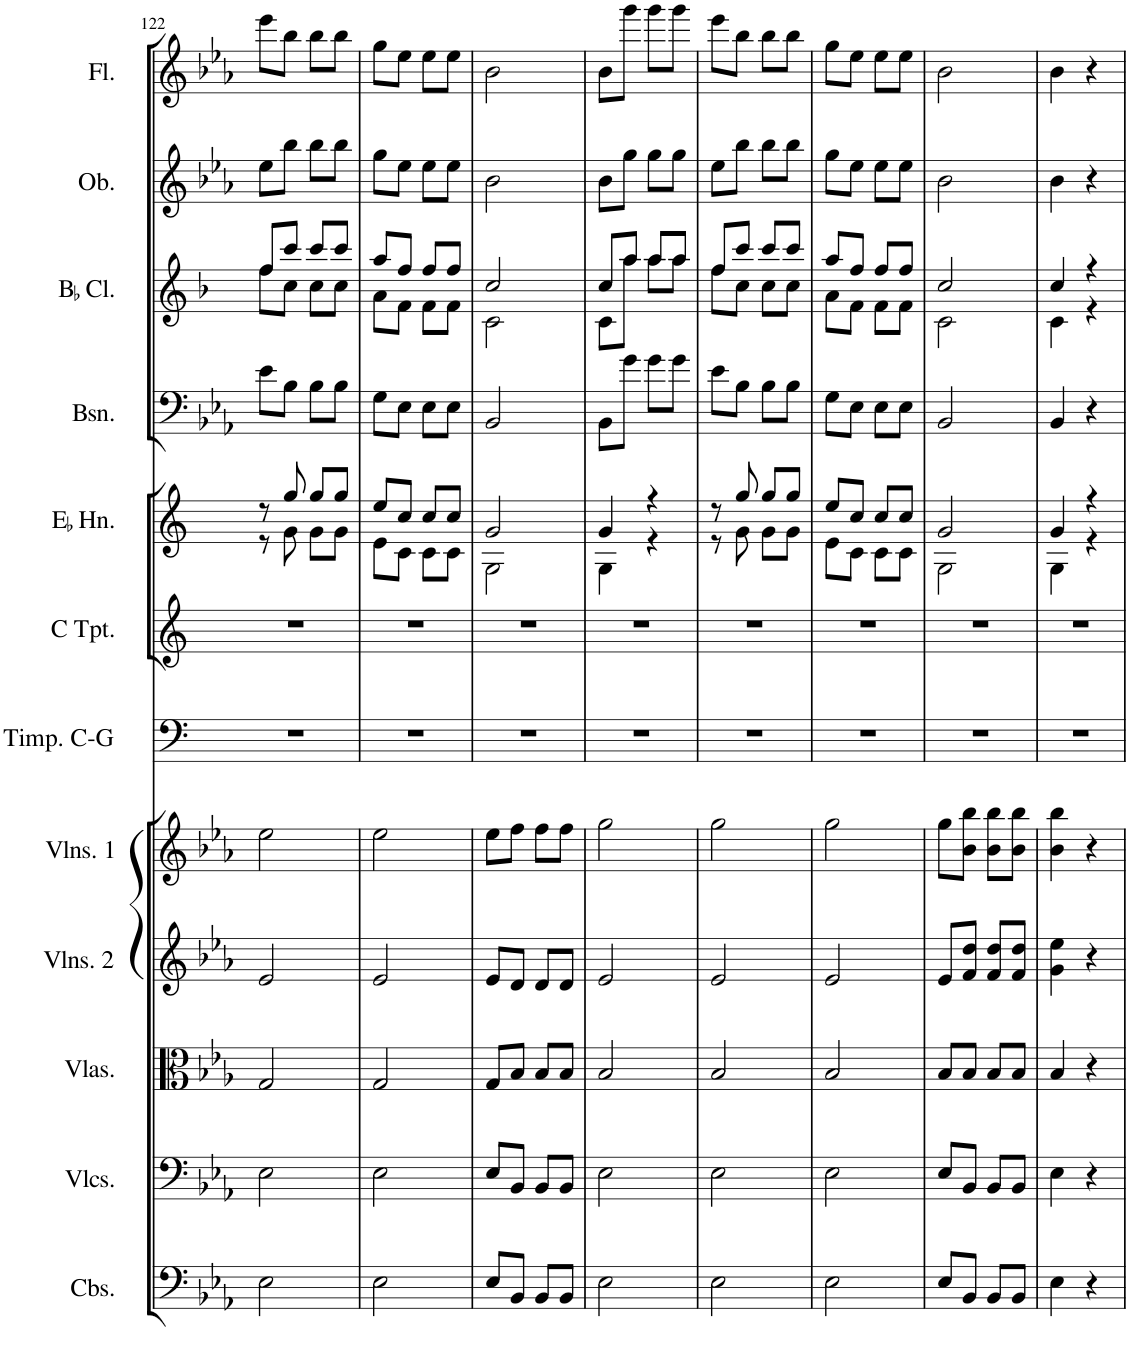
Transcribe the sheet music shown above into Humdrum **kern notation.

**kern	**kern	**kern	**kern	**kern	**kern	**kern	**kern	**kern	**kern	**kern	**kern
*part12	*part11	*part10	*part9	*part8	*part7	*part6	*part5	*part4	*part3	*part2	*part1
*staff12	*staff11	*staff10	*staff9	*staff8	*staff7	*staff6	*staff5	*staff4	*staff3	*staff2	*staff1
*I"Contrabasses	*I"Violoncellos	*I"Violas	*I"Violins 2	*I"Violins 1	*I"Timpani  C - G	*I"C Trumpet	*I"EaccidentalFlat Horn	*I"Bassoon	*I"BaccidentalFlat Clarinet	*I"Oboe	*I"Flute
*I'Cbs.	*I'Vlcs.	*I'Vlas.	*I'Vlns. 2	*I'Vlns. 1	*I'Timp. C-G	*I'C Tpt.	*I'EaccidentalFlat Hn.	*I'Bsn.	*I'BaccidentalFlat Cl.	*I'Ob.	*I'Fl.
!!LO:PB:g=z
*clefF4	*clefF4	*clefC3	*clefG2	*clefG2	*clefF4	*clefG2	*clefG2	*clefF4	*clefG2	*clefG2	*clefG2
*Trd7c12	*	*	*	*	*	*Trd1c2	*Trd5c9	*	*Trd1c2	*	*
*k[b-e-a-]	*k[b-e-a-]	*k[b-e-a-]	*k[b-e-a-]	*k[b-e-a-]	*k[]	*k[]	*k[]	*k[b-e-a-]	*k[b-]	*k[b-e-a-]	*k[b-e-a-]
*M2/4	*M2/4	*M2/4	*M2/4	*M2/4	*M2/4	*M2/4	*M2/4	*M2/4	*M2/4	*M2/4	*M2/4
=122	=122	=122	=122	=122	=122	=122	=122	=122	=122	=122	=122
*	*	*	*	*	*	*	*^	*	*^	*	*
2E-\	2E-\	2G/	2e-/	2ee-\	2r	2r	8r	8r	8e-\L	8ff/L	8ff\L	8ee-\L	8eee-\L
.	.	.	.	.	.	.	8gg/	8g\	8B-\J	8ccc/J	8cc\J	8bb-\J	8bb-\J
.	.	.	.	.	.	.	8gg/L	8g\L	8B-\L	8ccc/L	8cc\L	8bb-\L	8bb-\L
.	.	.	.	.	.	.	8gg/J	8g\J	8B-\J	8ccc/J	8cc\J	8bb-\J	8bb-\J
=123	=123	=123	=123	=123	=123	=123	=123	=123	=123	=123	=123	=123	=123
2E-\	2E-\	2G/	2e-/	2ee-\	2r	2r	8ee/L	8e\L	8G\L	8aa/L	8a\L	8gg\L	8gg\L
.	.	.	.	.	.	.	8cc/J	8c\J	8E-\J	8ff/J	8f\J	8ee-\J	8ee-\J
.	.	.	.	.	.	.	8cc/L	8c\L	8E-\L	8ff/L	8f\L	8ee-\L	8ee-\L
.	.	.	.	.	.	.	8cc/J	8c\J	8E-\J	8ff/J	8f\J	8ee-\J	8ee-\J
=124	=124	=124	=124	=124	=124	=124	=124	=124	=124	=124	=124	=124	=124
8E-/L	8E-/L	8G/L	8e-/L	8ee-\L	2r	2r	2g/	2G\	2BB-/	2cc/	2c\	2b-\	2b-\
8BB-/J	8BB-/J	8B-/J	8d/J	8ff\J	.	.	.	.	.	.	.	.	.
8BB-/L	8BB-/L	8B-/L	8d/L	8ff\L	.	.	.	.	.	.	.	.	.
8BB-/J	8BB-/J	8B-/J	8d/J	8ff\J	.	.	.	.	.	.	.	.	.
=125	=125	=125	=125	=125	=125	=125	=125	=125	=125	=125	=125	=125	=125
2E-\	2E-\	2B-/	2e-/	2gg\	2r	2r	4g/	4G\	8BB-\L	8cc/L	8c\L	8b-\L	8b-\L
.	.	.	.	.	.	.	.	.	8g\J	8aa/J	8aa\J	8gg\J	8ggg\J
.	.	.	.	.	.	.	4r	4r	8g\L	8aa/L	8aa\L	8gg\L	8ggg\L
.	.	.	.	.	.	.	.	.	8g\J	8aa/J	8aa\J	8gg\J	8ggg\J
=126	=126	=126	=126	=126	=126	=126	=126	=126	=126	=126	=126	=126	=126
2E-\	2E-\	2B-/	2e-/	2gg\	2r	2r	8r	8r	8e-\L	8ff/L	8ff\L	8ee-\L	8eee-\L
.	.	.	.	.	.	.	8gg/	8g\	8B-\J	8ccc/J	8cc\J	8bb-\J	8bb-\J
.	.	.	.	.	.	.	8gg/L	8g\L	8B-\L	8ccc/L	8cc\L	8bb-\L	8bb-\L
.	.	.	.	.	.	.	8gg/J	8g\J	8B-\J	8ccc/J	8cc\J	8bb-\J	8bb-\J
=127	=127	=127	=127	=127	=127	=127	=127	=127	=127	=127	=127	=127	=127
2E-\	2E-\	2B-/	2e-/	2gg\	2r	2r	8ee/L	8e\L	8G\L	8aa/L	8a\L	8gg\L	8gg\L
.	.	.	.	.	.	.	8cc/J	8c\J	8E-\J	8ff/J	8f\J	8ee-\J	8ee-\J
.	.	.	.	.	.	.	8cc/L	8c\L	8E-\L	8ff/L	8f\L	8ee-\L	8ee-\L
.	.	.	.	.	.	.	8cc/J	8c\J	8E-\J	8ff/J	8f\J	8ee-\J	8ee-\J
=128	=128	=128	=128	=128	=128	=128	=128	=128	=128	=128	=128	=128	=128
8E-/L	8E-/L	8B-/L	8e-/L	8gg\L	2r	2r	2g/	2G\	2BB-/	2cc/	2c\	2b-\	2b-\
8BB-/J	8BB-/J	8B-/J	8f/ 8dd/J	8b-\ 8bb-\J	.	.	.	.	.	.	.	.	.
8BB-/L	8BB-/L	8B-/L	8f/ 8dd/L	8b-\ 8bb-\L	.	.	.	.	.	.	.	.	.
8BB-/J	8BB-/J	8B-/J	8f/ 8dd/J	8b-\ 8bb-\J	.	.	.	.	.	.	.	.	.
=129	=129	=129	=129	=129	=129	=129	=129	=129	=129	=129	=129	=129	=129
4E-\	4E-\	4B-/	4g\ 4ee-\	4b-\ 4bb-\	2r	2r	4g/	4G\	4BB-/	4cc/	4c\	4b-\	4b-\
4r	4r	4r	4r	4r	.	.	4r	4r	4r	4r	4r	4r	4r
*	*	*	*	*	*	*	*v	*v	*	*v	*v	*	*
=	=	=	=	=	=	=	=	=	=	=	=
*-	*-	*-	*-	*-	*-	*-	*-	*-	*-	*-	*-
